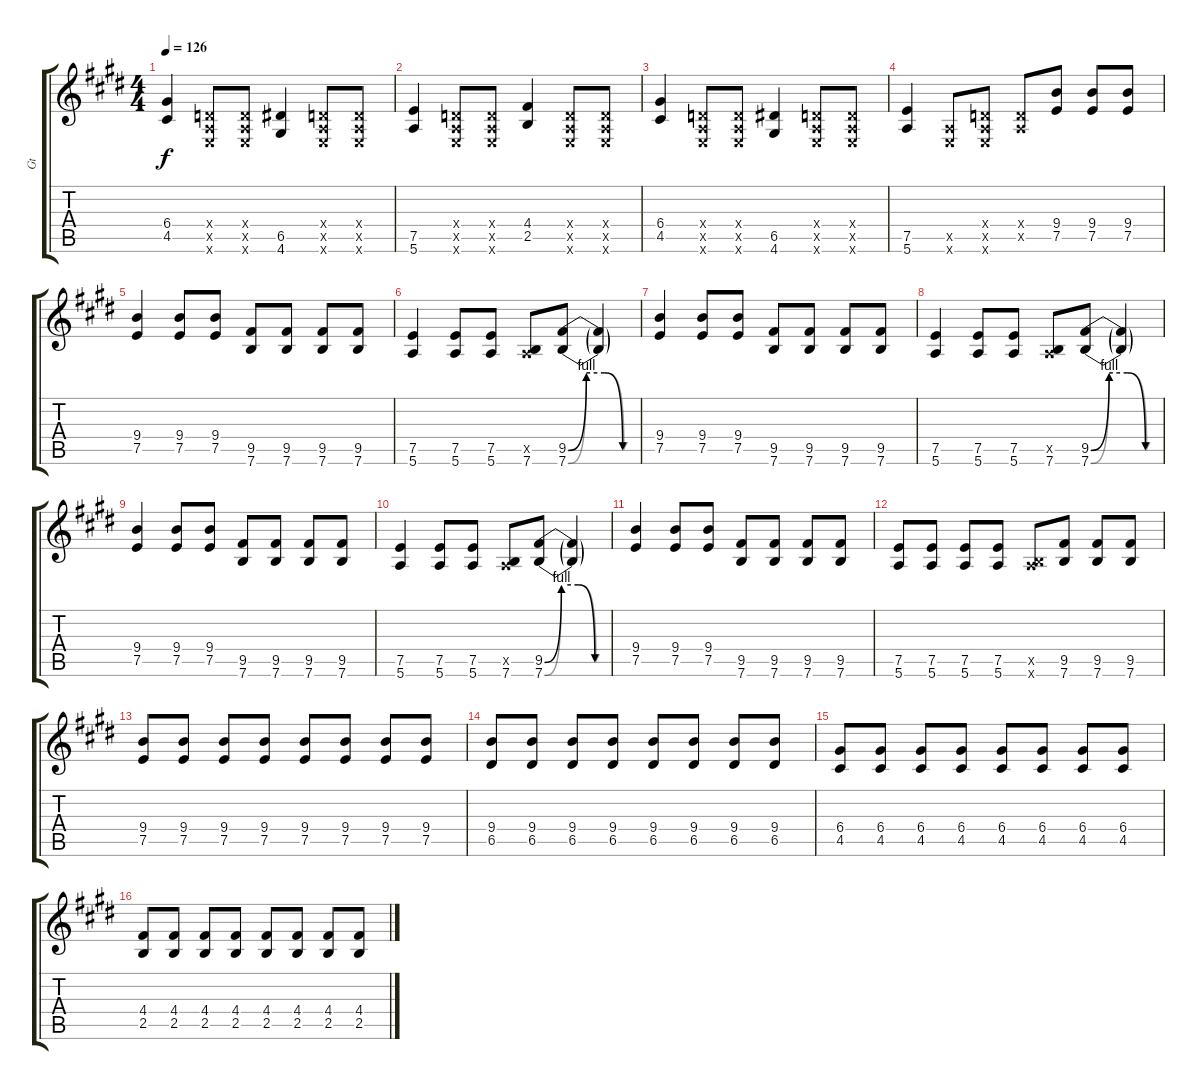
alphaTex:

\track ("Gt" "Gt") {instrument electricguitarclean}
\staff {score tabs}
\tuning (E4 B3 G3 D3 A2 E2) {hide}
\ts (4 4)
\tempo 126
\clef g2
\ks e
(6.4 4.5).4{dy f} (0.4{x} 0.5{x} 0.6{x}).8 (0.4{x} 0.5{x} 0.6{x}).8 (6.5 4.6).4 (0.4{x} 0.5{x} 0.6{x}).8 (0.4{x} 0.5{x} 0.6{x}).8 |
(7.5 5.6).4 (0.4{x} 0.5{x} 0.6{x}).8 (0.4{x} 0.5{x} 0.6{x}).8 (4.4 2.5).4 (0.4{x} 0.5{x} 0.6{x}).8 (0.4{x} 0.5{x} 0.6{x}).8 |
(6.4 4.5).4 (0.4{x} 0.5{x} 0.6{x}).8 (0.4{x} 0.5{x} 0.6{x}).8 (6.5 4.6).4 (0.4{x} 0.5{x} 0.6{x}).8 (0.4{x} 0.5{x} 0.6{x}).8 |
(7.5 5.6).4 (0.5{x} 0.6{x}).8 (0.4{x} 0.5{x} 0.6{x}).8 (0.4{x} 0.5{x}).8 (9.4 7.5).8 (9.4 7.5).8 (9.4 7.5).8 |
(9.4 7.5).4 (9.4 7.5).8 (9.4 7.5).8 (9.5 7.6).8 (9.5 7.6).8 (9.5 7.6).8 (9.5 7.6).8 |
(7.5 5.6).4 (7.5 5.6).8 (7.5 5.6).8 (0.5{x} 7.6).8 (9.5{be (custom 0 0 15 4 30 4 45 0 60 0)} 7.6{be (custom 0 0 15 4 30 4 46 0 60 0)}).8 (9.5{t} 7.6{t}).4 |
(9.4 7.5).4 (9.4 7.5).8 (9.4 7.5).8 (9.5 7.6).8 (9.5 7.6).8 (9.5 7.6).8 (9.5 7.6).8 |
(7.5 5.6).4 (7.5 5.6).8 (7.5 5.6).8 (0.5{x} 7.6).8 (9.5{be (custom 0 0 15 4 30 4 45 0 60 0)} 7.6{be (custom 0 0 15 4 30 4 46 0 60 0)}).8 (9.5{t} 7.6{t}).4 |
(9.4 7.5).4 (9.4 7.5).8 (9.4 7.5).8 (9.5 7.6).8 (9.5 7.6).8 (9.5 7.6).8 (9.5 7.6).8 |
(7.5 5.6).4 (7.5 5.6).8 (7.5 5.6).8 (0.5{x} 7.6).8 (9.5{be (custom 0 0 15 4 30 4 45 0 60 0)} 7.6{be (custom 0 0 15 4 30 4 46 0 60 0)}).8 (9.5{t} 7.6{t}).4 |
(9.4 7.5).4 (9.4 7.5).8 (9.4 7.5).8 (9.5 7.6).8 (9.5 7.6).8 (9.5 7.6).8 (9.5 7.6).8 |
(7.5 5.6).8 (7.5 5.6).8 (7.5 5.6).8 (7.5 5.6).8 (0.5{x} 7.6{x}).8 (9.5 7.6).8 (9.5 7.6).8 (9.5 7.6).8 |
(9.4 7.5).8 (9.4 7.5).8 (9.4 7.5).8 (9.4 7.5).8 (9.4 7.5).8 (9.4 7.5).8 (9.4 7.5).8 (9.4 7.5).8 |
(9.4 6.5).8 (9.4 6.5).8 (9.4 6.5).8 (9.4 6.5).8 (9.4 6.5).8 (9.4 6.5).8 (9.4 6.5).8 (9.4 6.5).8 |
(6.4 4.5).8 (6.4 4.5).8 (6.4 4.5).8 (6.4 4.5).8 (6.4 4.5).8 (6.4 4.5).8 (6.4 4.5).8 (6.4 4.5).8 |
(4.4 2.5).8 (4.4 2.5).8 (4.4 2.5).8 (4.4 2.5).8 (4.4 2.5).8 (4.4 2.5).8 (4.4 2.5).8 (4.4 2.5).8
